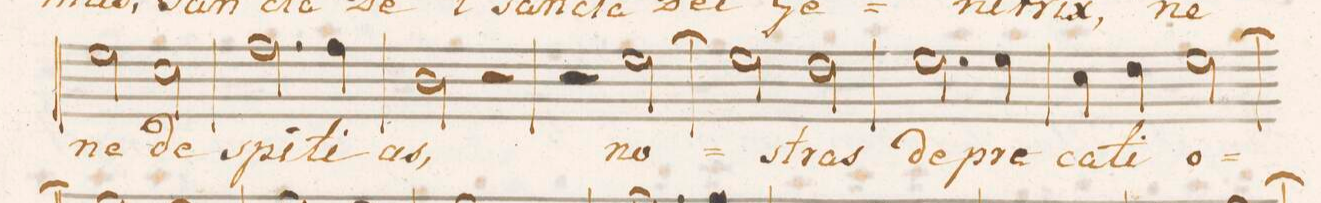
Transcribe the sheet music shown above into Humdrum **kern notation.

**kern	**text	**dynam
*I"Soprano.	*	*
*clefC1	*	*
*k[]	*	*
*met(c|)	*	*
*M2/2	*	*
2cc\	ne	.
2a\	de-	.
=26	=26	=26
2.dd\	-spi-	.
4dd\	-ti-	.
=27	=27	=27
2g\	-as,	.
2r	.	.
=28	=28	=28
2r	.	.
[>2cc\	no-	.
=29	=29	=29
2cc\]	.	.
2b\	-stras	.
=30	=30	=30
2.cc\	de-	.
4cc\	-pre-	.
=31	=31	=31
4a\	-ca-	.
4b\	-ti-	.
[>2cc\	-o-	.
=32	=32	=32
*-	*-	*-
